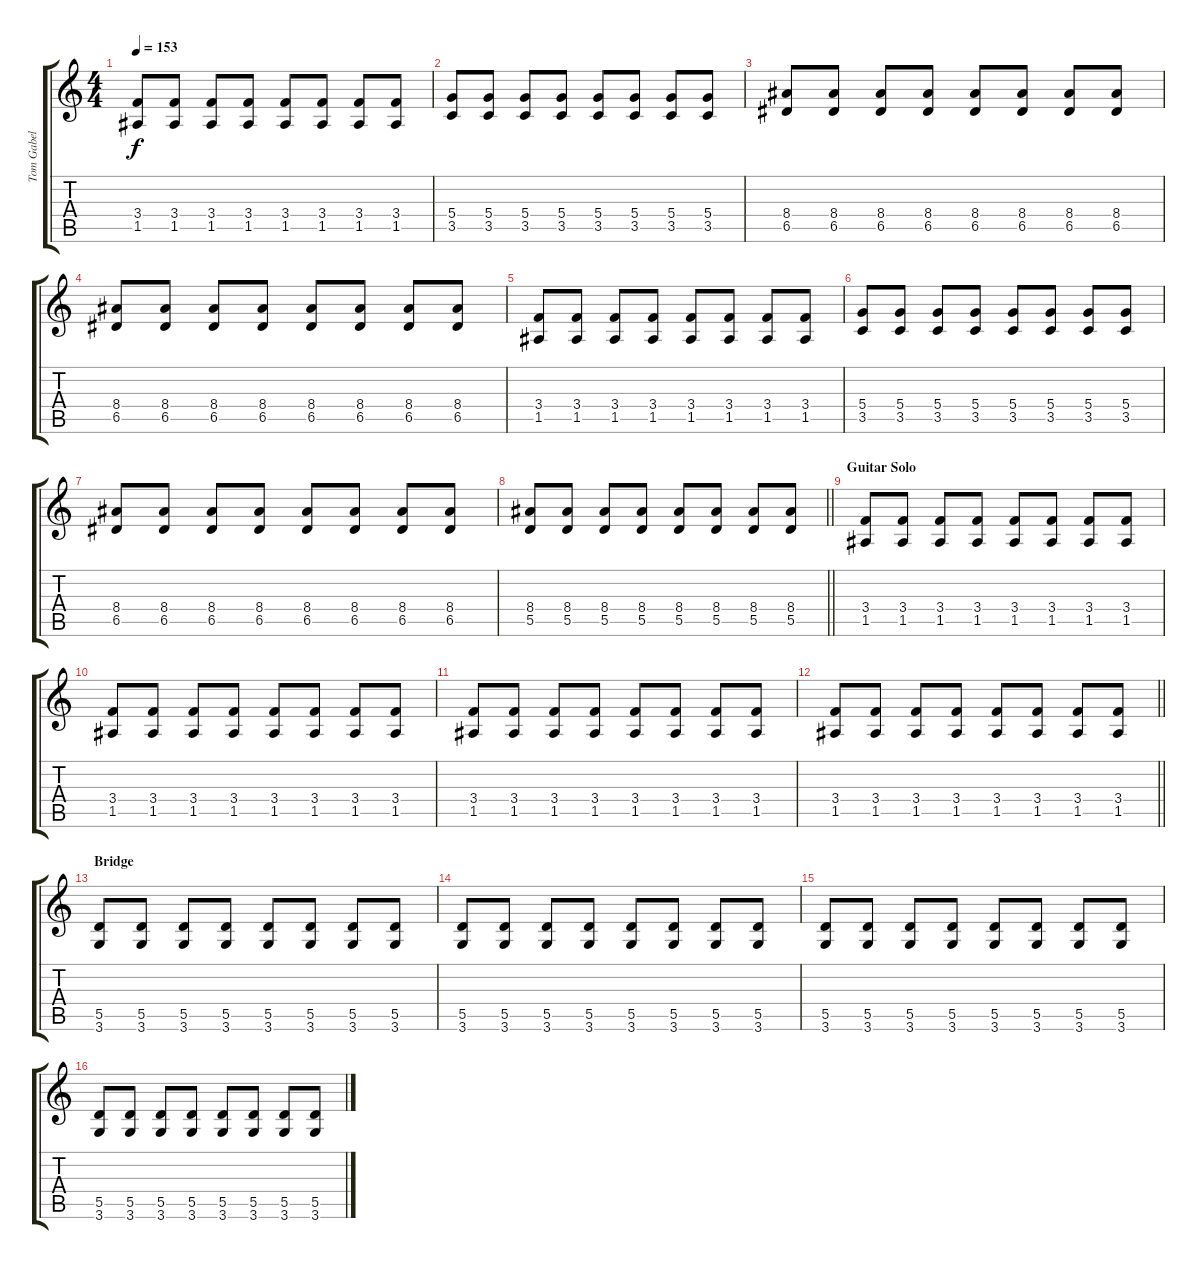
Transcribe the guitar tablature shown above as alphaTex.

\track ("Tom Gabel (Rhythm Guitar)" "Tom Gabel ") {instrument overdrivenguitar}
\staff {score tabs}
\tuning (E4 B3 G3 D3 A2 E2) {hide}
\ts (4 4)
\tempo 153
\clef g2
\ks c
(3.4 1.5).8{dy f} (3.4 1.5).8 (3.4 1.5).8 (3.4 1.5).8 (3.4 1.5).8 (3.4 1.5).8 (3.4 1.5).8 (3.4 1.5).8 |
(5.4 3.5).8 (5.4 3.5).8 (5.4 3.5).8 (5.4 3.5).8 (5.4 3.5).8 (5.4 3.5).8 (5.4 3.5).8 (5.4 3.5).8 |
(8.4 6.5).8 (8.4 6.5).8 (8.4 6.5).8 (8.4 6.5).8 (8.4 6.5).8 (8.4 6.5).8 (8.4 6.5).8 (8.4 6.5).8 |
(8.4 6.5).8 (8.4 6.5).8 (8.4 6.5).8 (8.4 6.5).8 (8.4 6.5).8 (8.4 6.5).8 (8.4 6.5).8 (8.4 6.5).8 |
(3.4 1.5).8 (3.4 1.5).8 (3.4 1.5).8 (3.4 1.5).8 (3.4 1.5).8 (3.4 1.5).8 (3.4 1.5).8 (3.4 1.5).8 |
(5.4 3.5).8 (5.4 3.5).8 (5.4 3.5).8 (5.4 3.5).8 (5.4 3.5).8 (5.4 3.5).8 (5.4 3.5).8 (5.4 3.5).8 |
(8.4 6.5).8 (8.4 6.5).8 (8.4 6.5).8 (8.4 6.5).8 (8.4 6.5).8 (8.4 6.5).8 (8.4 6.5).8 (8.4 6.5).8 |
\barLineRight lightlight
(8.4 5.5).8 (8.4 5.5).8 (8.4 5.5).8 (8.4 5.5).8 (8.4 5.5).8 (8.4 5.5).8 (8.4 5.5).8 (8.4 5.5).8 |
\section ("" "Guitar Solo")
(3.4 1.5).8 (3.4 1.5).8 (3.4 1.5).8 (3.4 1.5).8 (3.4 1.5).8 (3.4 1.5).8 (3.4 1.5).8 (3.4 1.5).8 |
(3.4 1.5).8 (3.4 1.5).8 (3.4 1.5).8 (3.4 1.5).8 (3.4 1.5).8 (3.4 1.5).8 (3.4 1.5).8 (3.4 1.5).8 |
(3.4 1.5).8 (3.4 1.5).8 (3.4 1.5).8 (3.4 1.5).8 (3.4 1.5).8 (3.4 1.5).8 (3.4 1.5).8 (3.4 1.5).8 |
\barLineRight lightlight
(3.4 1.5).8 (3.4 1.5).8 (3.4 1.5).8 (3.4 1.5).8 (3.4 1.5).8 (3.4 1.5).8 (3.4 1.5).8 (3.4 1.5).8 |
\section ("" "Bridge")
(5.5 3.6).8 (5.5 3.6).8 (5.5 3.6).8 (5.5 3.6).8 (5.5 3.6).8 (5.5 3.6).8 (5.5 3.6).8 (5.5 3.6).8 |
(5.5 3.6).8 (5.5 3.6).8 (5.5 3.6).8 (5.5 3.6).8 (5.5 3.6).8 (5.5 3.6).8 (5.5 3.6).8 (5.5 3.6).8 |
(5.5 3.6).8 (5.5 3.6).8 (5.5 3.6).8 (5.5 3.6).8 (5.5 3.6).8 (5.5 3.6).8 (5.5 3.6).8 (5.5 3.6).8 |
(5.5 3.6).8 (5.5 3.6).8 (5.5 3.6).8 (5.5 3.6).8 (5.5 3.6).8 (5.5 3.6).8 (5.5 3.6).8 (5.5 3.6).8
